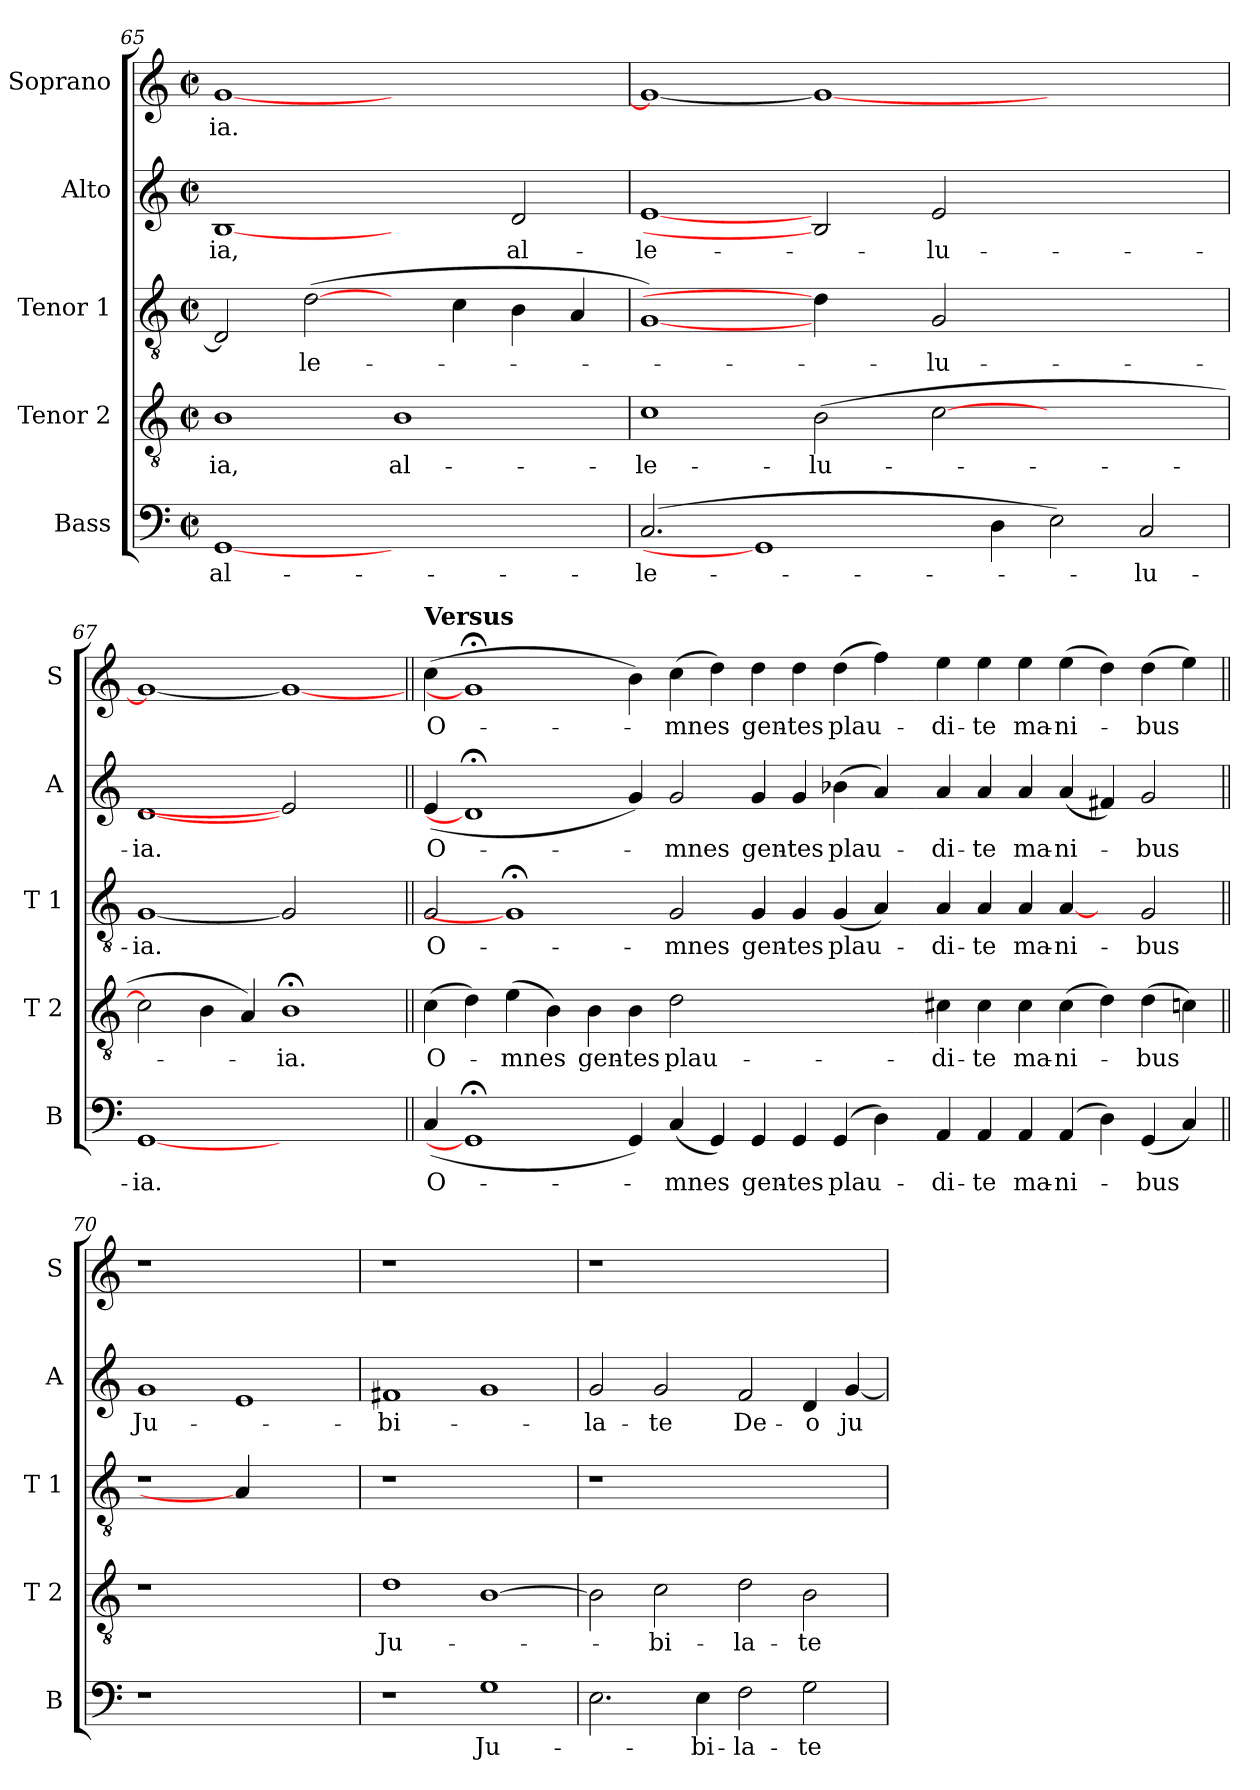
**kern	**text	**kern	**text	**kern	**text	**kern	**text	**kern	**text
*part5	*part5	*part4	*part4	*part3	*part3	*part2	*part2	*part1	*part1
*staff5	*staff5	*staff4	*staff4	*staff3	*staff3	*staff2	*staff2	*staff1	*staff1
*I"Bass	*	*I"Tenor 2	*	*I"Tenor 1	*	*I"Alto	*	*I"Soprano	*
*I'B	*	*I'T 2	*	*I'T 1	*	*I'A	*	*I'S	*
*clefF4	*	*clefGv2	*	*clefGv2	*	*clefG2	*	*clefG2	*
*k[]	*	*k[]	*	*k[]	*	*k[]	*	*k[]	*
*C:	*	*C:	*	*C:	*	*C:	*	*C:	*
*M2/2	*	*M2/2	*	*M2/2	*	*M2/2	*	*M2/2	*
*met(c|)	*	*met(c|)	*	*met(c|)	*	*met(c|)	*	*met(c|)	*
=65	=65	=65	=65	=65	=65	=65	=65	=65	=65
!	!LO:LY:b	!	!LO:LY:b	!	!	!	!LO:LY:b	!	!LO:LY:b
[1GG	al-	1B	-ia,	2D/]	.	[1B	-ia,	[1g	-ia.
!	!	!	!	!	!LO:LY:b	!	!	!	!
.	.	.	.	(>[2d\	-le-	.	.	.	.
!	!	!	!LO:LY:b	!	!	!	!	!	!
1ryy	.	1B	al-	4ryy	.	2ryy	.	1ryy	.
.	.	.	.	4c\	.	.	.	.	.
!	!	!	!	!	!	!	!LO:LY:b	!	!
.	.	.	.	4B\	.	2d/	al-	.	.
.	.	.	.	4A/	.	.	.	.	.
=66	=66	=66	=66	=66	=66	=66	=66	=66	=66
!	!LO:LY:b	!	!LO:LY:b	!	!	!	!LO:LY:b	!	!
(2.C/	-le-	1c	-le-	[1G)	.	[1e	-le-	1g_	.
1GG]	.	.	.	.	.	.	.	.	.
!	!	!	!LO:LY:b	!	!	!	!	!	!
.	.	(>2B\	-lu-	4d\]	.	2B]	.	1g_	.
.	.	.	.	4ryy	.	.	.	.	.
!	!	!	!	!	!LO:LY:b	!	!LO:LY:b	!	!
.	.	[2c\	.	2G/	-lu-	2e/	-lu-	.	.
4D\	.	.	.	.	.	.	.	.	.
2E\)	.	1ryy	.	1ryy	.	1ryy	.	1ryy	.
!	!LO:LY:b	!	!	!	!	!	!	!	!
2C/	-lu-	.	.	.	.	.	.	.	.
=67	=67	=67	=67	=67	=67	=67	=67	=67	=67
!	!LO:LY:b	!	!	!	!LO:LY:b	!	!LO:LY:b	!	!
[1GG	-ia.	2c\]	.	[1G	-ia.	[1d	-ia.	1g_	.
.	.	4B\	.	.	.	.	.	.	.
.	.	4A/)	.	.	.	.	.	.	.
!	!	!	!LO:LY:b	!	!	!	!	!	!
1ryy	.	1B;<	-ia.	2G]	.	2e]	.	1g_	.
.	.	.	.	2ryy	.	2ryy	.	.	.
!!LO:LB:g=z
=68||	=68||	=68||	=68||	=68||	=68||	=68||	=68||	=68||	=68||
!	!	!	!	!	!	!	!	!LO:TX:a:B:t=Versus	!
!	!LO:LY:b	!	!LO:LY:b	!	!LO:LY:b	!	!LO:LY:b	!	!LO:LY:b
(<4C	O-	(>4c	O-	2G	O-	(<4e	O-	(>4cc	O-
1GG;<]	.	4d)	.	.	.	1d;<]	.	1g;<]	.
!	!	!	!LO:LY:b	!	!	!	!	!	!
.	.	(>4e	-mnes	1G;<]	.	.	.	.	.
.	.	4B)	.	.	.	.	.	.	.
!	!	!	!LO:LY:b	!	!	!	!	!	!
.	.	4B	gen-	.	.	.	.	.	.
!	!	!	!LO:LY:b	!	!	!	!	!	!
4GG)	.	4B	-tes	.	.	4g)	.	4b)	.
!	!LO:LY:b	!	!LO:LY:b	!	!LO:LY:b	!	!LO:LY:b	!	!LO:LY:b
(<4C	-mnes	2d	plau-	2G	-mnes	2g	-mnes	(>4cc	-mnes
4GG)	.	.	.	.	.	.	.	4dd)	.
!	!LO:LY:b	!	!	!	!LO:LY:b	!	!LO:LY:b	!	!LO:LY:b
4GG	gen-	1ryy	.	4G	gen-	4g	gen-	4dd	gen-
!	!LO:LY:b	!	!	!	!LO:LY:b	!	!LO:LY:b	!	!LO:LY:b
4GG	-tes	.	.	4G	-tes	4g	-tes	4dd	-tes
!	!LO:LY:b	!	!	!	!LO:LY:b	!	!LO:LY:b	!	!LO:LY:b
(>4GG	plau-	.	.	(<4G	plau-	(>4b-X	plau-	(>4dd	plau-
4D)	.	.	.	4A)	.	4a)	.	4ff)	.
=69-	=69-	=69-	=69-	=69-	=69-	=69-	=69-	=69-	=69-
!	!LO:LY:b	!	!LO:LY:b	!	!LO:LY:b	!	!LO:LY:b	!	!LO:LY:b
4AA	-di-	4c#X	-di-	4A	-di-	4a	-di-	4ee	-di-
!	!LO:LY:b	!	!LO:LY:b	!	!LO:LY:b	!	!LO:LY:b	!	!LO:LY:b
4AA	-te	4c#	-te	4A	-te	4a	-te	4ee	-te
!	!LO:LY:b	!	!LO:LY:b	!	!LO:LY:b	!	!LO:LY:b	!	!LO:LY:b
4AA	ma-	4c#	ma-	4A	ma-	4a	ma-	4ee	ma-
!	!LO:LY:b	!	!LO:LY:b	!	!LO:LY:b	!	!LO:LY:b	!	!LO:LY:b
(>4AA	-ni-	(>4c#	-ni-	[4A	-ni-	(<4a	-ni-	(>4ee	-ni-
4D)	.	4d)	.	4ryy	.	4f#X)	.	4dd)	.
!	!LO:LY:b	!	!LO:LY:b	!	!LO:LY:b	!	!LO:LY:b	!	!LO:LY:b
(<4GG	-bus	(>4d	-bus	2G	-bus	2g	-bus	(>4dd	-bus
4C)	.	4cn)	.	.	.	.	.	4ee)	.
=70||	=70||	=70||	=70||	=70||	=70||	=70||	=70||	=70||	=70||
!	!	!	!	!	!	!	!LO:LY:b	!	!
1r	.	1r	.	1r	.	1g	Ju-	1r	.
1ryy	.	1ryy	.	4A]	.	1e	.	1ryy	.
.	.	.	.	2.ryy	.	.	.	.	.
=71	=71	=71	=71	=71	=71	=71	=71	=71	=71
!	!	!	!LO:LY:b	!	!	!	!LO:LY:b	!	!
1r	.	1d	Ju-	1r	.	1f#X	-bi-	1r	.
!	!LO:LY:b	!	!	!	!	!	!	!	!
1G	Ju-	[1B	.	1ryy	.	1g	.	1ryy	.
!!LO:PB:g=z
=72	=72	=72	=72	=72	=72	=72	=72	=72	=72
!	!	!	!	!	!	!	!LO:LY:b	!	!
2.E\	.	2B\]	.	1r	.	2g/	-la-	1r	.
!	!	!	!LO:LY:b	!	!	!	!LO:LY:b	!	!
.	.	2c\	-bi-	.	.	2g/	-te	.	.
!	!LO:LY:b	!	!	!	!	!	!	!	!
4E\	-bi-	.	.	.	.	.	.	.	.
!	!LO:LY:b	!	!LO:LY:b	!	!	!	!LO:LY:b	!	!
2F\	-la-	2d\	-la-	1ryy	.	2f/	De-	1ryy	.
!	!LO:LY:b	!	!LO:LY:b	!	!	!	!LO:LY:b	!	!
2G\	-te	2B\	-te	.	.	4d/	-o	.	.
!	!	!	!	!	!	!	!LO:LY:b	!	!
.	.	.	.	.	.	[4g/	ju-	.	.
=	=	=	=	=	=	=	=	=	=
*-	*-	*-	*-	*-	*-	*-	*-	*-	*-
